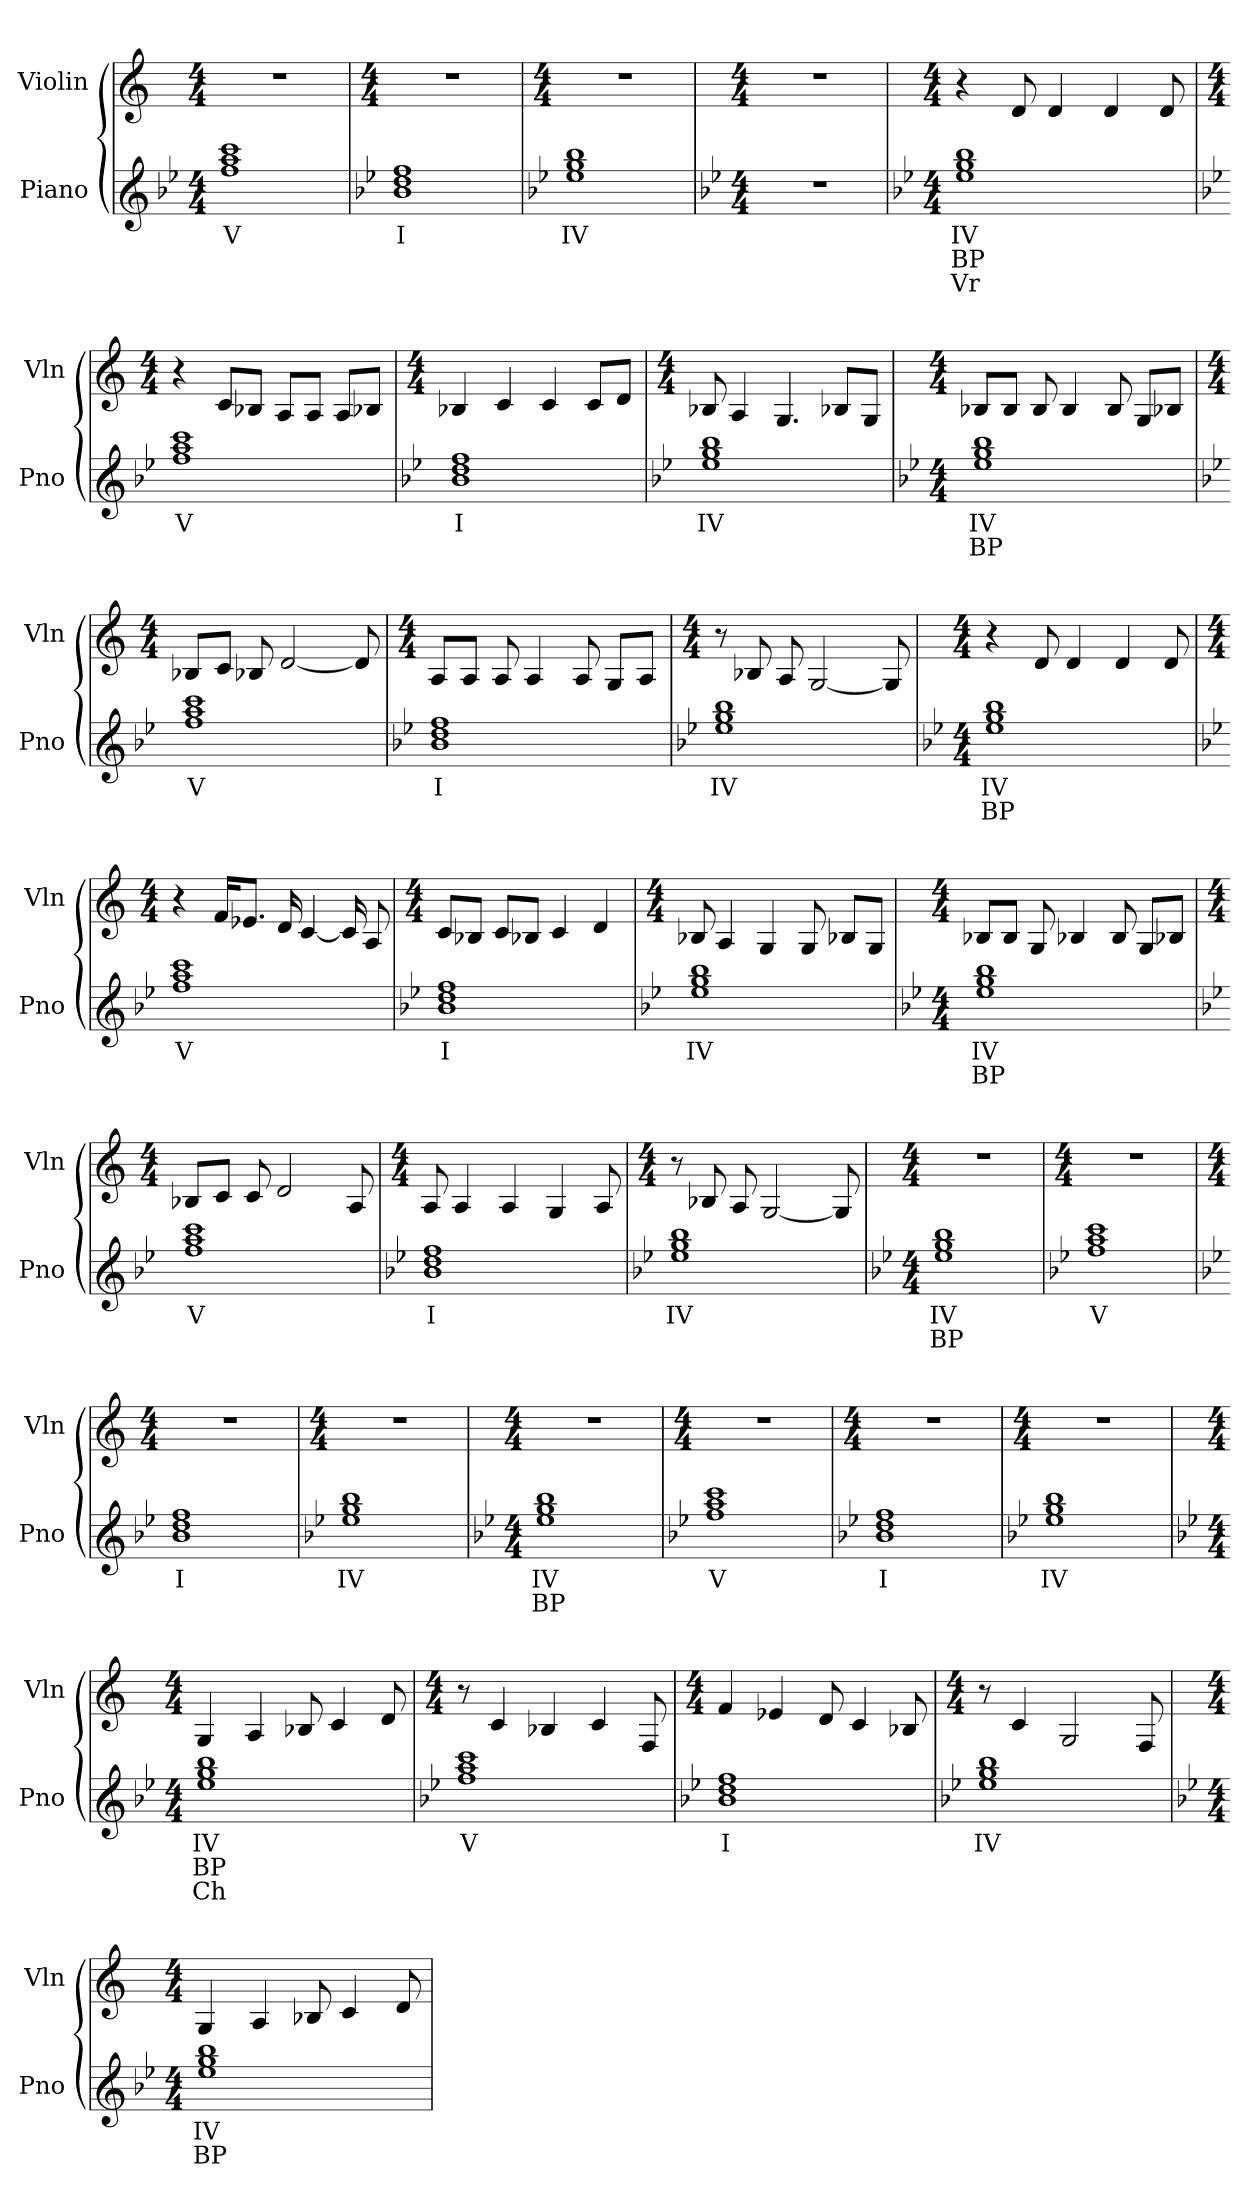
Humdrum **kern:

**kern	**text	**text	**text	**kern
*part2	*part2	*part2	*part2	*part1
*staff2	*staff2	*staff2	*staff2	*staff1
*I"Piano	*	*	*	*I"Violin
*I'Pno	*	*	*	*I'Vln
*k[b-e-]	*	*	*	*
*B-:	*	*	*	*
*M4/4	*	*	*	*M4/4
=	=	=	=	=
1ff 1aa 1ccc	V	.	.	1r
=	=	=	=	=
*k[b-e-]	*	*	*	*
*B-:	*	*	*	*
*	*	*	*	*M4/4
1b- 1dd 1ff	I	.	.	1r
=	=	=	=	=
*k[b-e-]	*	*	*	*
*B-:	*	*	*	*
*	*	*	*	*M4/4
1ee- 1gg 1bb-	IV	.	.	1r
=	=	=	=	=
*k[b-e-]	*	*	*	*
*B-:	*	*	*	*
*M4/4	*	*	*	*M4/4
1r	.	.	.	1r
=	=	=	=	=
*k[b-e-]	*	*	*	*
*B-:	*	*	*	*
*M4/4	*	*	*	*M4/4
1ee- 1gg 1bb-	IV	BP	Vr	4r
.	.	.	.	8d
.	.	.	.	4d
.	.	.	.	4d
.	.	.	.	8d
=	=	=	=	=
*k[b-e-]	*	*	*	*
*B-:	*	*	*	*
*	*	*	*	*M4/4
1ff 1aa 1ccc	V	.	.	4r
.	.	.	.	8cL
.	.	.	.	8B-XJ
.	.	.	.	8AL
.	.	.	.	8AJ
.	.	.	.	8AL
.	.	.	.	8B-XJ
=	=	=	=	=
*k[b-e-]	*	*	*	*
*B-:	*	*	*	*
*	*	*	*	*M4/4
1b- 1dd 1ff	I	.	.	4B-X
.	.	.	.	4c
.	.	.	.	4c
.	.	.	.	8cL
.	.	.	.	8dJ
=	=	=	=	=
*k[b-e-]	*	*	*	*
*B-:	*	*	*	*
*	*	*	*	*M4/4
1ee- 1gg 1bb-	IV	.	.	8B-X
.	.	.	.	4A
.	.	.	.	4.G
.	.	.	.	8B-XL
.	.	.	.	8GJ
=	=	=	=	=
*k[b-e-]	*	*	*	*
*B-:	*	*	*	*
*M4/4	*	*	*	*M4/4
1ee- 1gg 1bb-	IV	BP	.	8B-XL
.	.	.	.	8B-J
.	.	.	.	8B-
.	.	.	.	4B-
.	.	.	.	8B-
.	.	.	.	8GL
.	.	.	.	8B-XJ
=	=	=	=	=
*k[b-e-]	*	*	*	*
*B-:	*	*	*	*
*	*	*	*	*M4/4
1ff 1aa 1ccc	V	.	.	8B-XL
.	.	.	.	8cJ
.	.	.	.	8B-X
.	.	.	.	[2d
.	.	.	.	8d]
=	=	=	=	=
*k[b-e-]	*	*	*	*
*B-:	*	*	*	*
*	*	*	*	*M4/4
1b- 1dd 1ff	I	.	.	8AL
.	.	.	.	8AJ
.	.	.	.	8A
.	.	.	.	4A
.	.	.	.	8A
.	.	.	.	8GL
.	.	.	.	8AJ
=	=	=	=	=
*k[b-e-]	*	*	*	*
*B-:	*	*	*	*
*	*	*	*	*M4/4
1ee- 1gg 1bb-	IV	.	.	8r
.	.	.	.	8B-X
.	.	.	.	8A
.	.	.	.	[2G
.	.	.	.	8G]
=	=	=	=	=
*k[b-e-]	*	*	*	*
*B-:	*	*	*	*
*M4/4	*	*	*	*M4/4
1ee- 1gg 1bb-	IV	BP	.	4r
.	.	.	.	8d
.	.	.	.	4d
.	.	.	.	4d
.	.	.	.	8d
=	=	=	=	=
*k[b-e-]	*	*	*	*
*B-:	*	*	*	*
*	*	*	*	*M4/4
1ff 1aa 1ccc	V	.	.	4r
.	.	.	.	16fKL
.	.	.	.	8.e-XJ
.	.	.	.	16d
.	.	.	.	[4c
.	.	.	.	16c]
.	.	.	.	8A
=	=	=	=	=
*k[b-e-]	*	*	*	*
*B-:	*	*	*	*
*	*	*	*	*M4/4
1b- 1dd 1ff	I	.	.	8cL
.	.	.	.	8B-XJ
.	.	.	.	8cL
.	.	.	.	8B-XJ
.	.	.	.	4c
.	.	.	.	4d
=	=	=	=	=
*k[b-e-]	*	*	*	*
*B-:	*	*	*	*
*	*	*	*	*M4/4
1ee- 1gg 1bb-	IV	.	.	8B-X
.	.	.	.	4A
.	.	.	.	4G
.	.	.	.	8G
.	.	.	.	8B-XL
.	.	.	.	8GJ
=	=	=	=	=
*k[b-e-]	*	*	*	*
*B-:	*	*	*	*
*M4/4	*	*	*	*M4/4
1ee- 1gg 1bb-	IV	BP	.	8B-XL
.	.	.	.	8B-J
.	.	.	.	8G
.	.	.	.	4B-X
.	.	.	.	8B-
.	.	.	.	8GL
.	.	.	.	8B-XJ
=	=	=	=	=
*k[b-e-]	*	*	*	*
*B-:	*	*	*	*
*	*	*	*	*M4/4
1ff 1aa 1ccc	V	.	.	8B-XL
.	.	.	.	8cJ
.	.	.	.	8c
.	.	.	.	2d
.	.	.	.	8A
=	=	=	=	=
*k[b-e-]	*	*	*	*
*B-:	*	*	*	*
*	*	*	*	*M4/4
1b- 1dd 1ff	I	.	.	8A
.	.	.	.	4A
.	.	.	.	4A
.	.	.	.	4G
.	.	.	.	8A
=	=	=	=	=
*k[b-e-]	*	*	*	*
*B-:	*	*	*	*
*	*	*	*	*M4/4
1ee- 1gg 1bb-	IV	.	.	8r
.	.	.	.	8B-X
.	.	.	.	8A
.	.	.	.	[2G
.	.	.	.	8G]
=	=	=	=	=
*k[b-e-]	*	*	*	*
*B-:	*	*	*	*
*M4/4	*	*	*	*M4/4
1ee- 1gg 1bb-	IV	BP	.	1r
=	=	=	=	=
*k[b-e-]	*	*	*	*
*B-:	*	*	*	*
*	*	*	*	*M4/4
1ff 1aa 1ccc	V	.	.	1r
=	=	=	=	=
*k[b-e-]	*	*	*	*
*B-:	*	*	*	*
*	*	*	*	*M4/4
1b- 1dd 1ff	I	.	.	1r
=	=	=	=	=
*k[b-e-]	*	*	*	*
*B-:	*	*	*	*
*	*	*	*	*M4/4
1ee- 1gg 1bb-	IV	.	.	1r
=	=	=	=	=
*k[b-e-]	*	*	*	*
*B-:	*	*	*	*
*M4/4	*	*	*	*M4/4
1ee- 1gg 1bb-	IV	BP	.	1r
=	=	=	=	=
*k[b-e-]	*	*	*	*
*B-:	*	*	*	*
*	*	*	*	*M4/4
1ff 1aa 1ccc	V	.	.	1r
=	=	=	=	=
*k[b-e-]	*	*	*	*
*B-:	*	*	*	*
*	*	*	*	*M4/4
1b- 1dd 1ff	I	.	.	1r
=	=	=	=	=
*k[b-e-]	*	*	*	*
*B-:	*	*	*	*
*	*	*	*	*M4/4
1ee- 1gg 1bb-	IV	.	.	1r
=	=	=	=	=
*k[b-e-]	*	*	*	*
*B-:	*	*	*	*
*M4/4	*	*	*	*M4/4
1ee- 1gg 1bb-	IV	BP	Ch	4G
.	.	.	.	4A
.	.	.	.	8B-X
.	.	.	.	4c
.	.	.	.	8d
=	=	=	=	=
*k[b-e-]	*	*	*	*
*B-:	*	*	*	*
*	*	*	*	*M4/4
1ff 1aa 1ccc	V	.	.	8r
.	.	.	.	4c
.	.	.	.	4B-X
.	.	.	.	4c
.	.	.	.	8F
=	=	=	=	=
*k[b-e-]	*	*	*	*
*B-:	*	*	*	*
*	*	*	*	*M4/4
1b- 1dd 1ff	I	.	.	4f
.	.	.	.	4e-X
.	.	.	.	8d
.	.	.	.	4c
.	.	.	.	8B-X
=	=	=	=	=
*k[b-e-]	*	*	*	*
*B-:	*	*	*	*
*	*	*	*	*M4/4
1ee- 1gg 1bb-	IV	.	.	8r
.	.	.	.	4c
.	.	.	.	2G
.	.	.	.	8F
=	=	=	=	=
*k[b-e-]	*	*	*	*
*B-:	*	*	*	*
*M4/4	*	*	*	*M4/4
1ee- 1gg 1bb-	IV	BP	.	4G
.	.	.	.	4A
.	.	.	.	8B-X
.	.	.	.	4c
.	.	.	.	8d
=	=	=	=	=
*-	*-	*-	*-	*-
